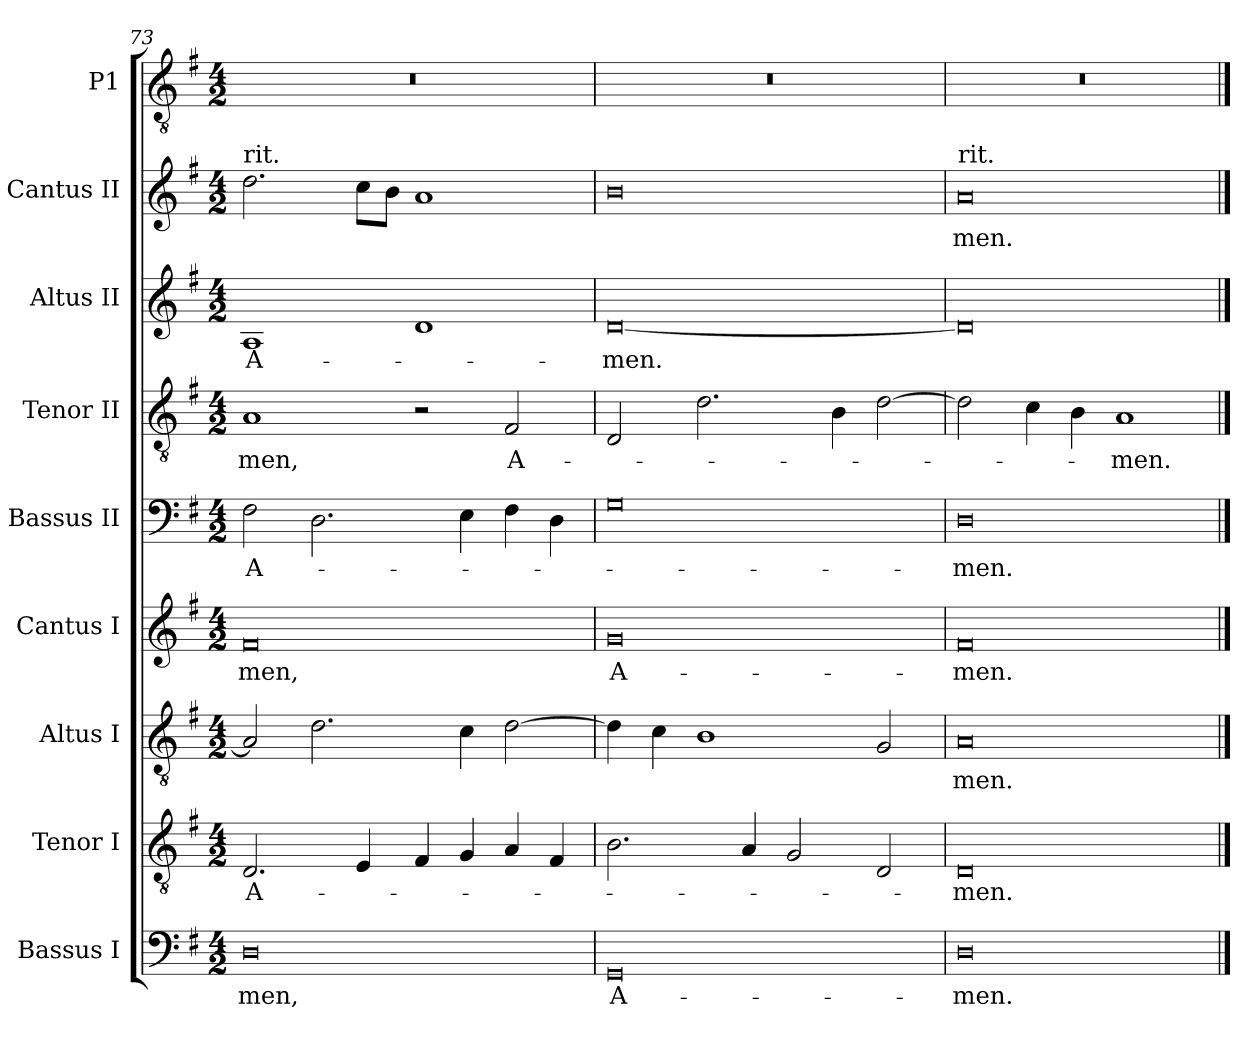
**kern	**text	**kern	**text	**kern	**text	**kern	**text	**kern	**text	**kern	**text	**kern	**text	**kern	**text	**kern
*part9	*part9	*part8	*part8	*part7	*part7	*part6	*part6	*part5	*part5	*part4	*part4	*part3	*part3	*part2	*part2	*part1
*staff9	*staff9	*staff8	*staff8	*staff7	*staff7	*staff6	*staff6	*staff5	*staff5	*staff4	*staff4	*staff3	*staff3	*staff2	*staff2	*staff1
*I"Bassus I	*	*I"Tenor I	*	*I"Altus I	*	*I"Cantus I	*	*I"Bassus II	*	*I"Tenor II	*	*I"Altus II	*	*I"Cantus II	*	*I"P1
*I'B.	*	*I'T.	*	*I'A.	*	*I'C.	*	*I'B.	*	*I'T.	*	*I'A.	*	*I'C.	*	*
!!LO:LB:g=z
*clefF4	*	*clefGv2	*	*clefGv2	*	*clefG2	*	*clefF4	*	*clefGv2	*	*clefG2	*	*clefG2	*	*clefGv2
*	*	*ITrd7c12	*	*ITrd7c12	*	*	*	*	*	*ITrd7c12	*	*	*	*	*	*ITrd7c12
*k[f#]	*	*k[f#]	*	*k[f#]	*	*k[f#]	*	*k[f#]	*	*k[f#]	*	*k[f#]	*	*k[f#]	*	*k[f#]
*G:	*	*G:	*	*G:	*	*G:	*	*G:	*	*G:	*	*G:	*	*G:	*	*G:
*M4/2	*	*M4/2	*	*M4/2	*	*M4/2	*	*M4/2	*	*M4/2	*	*M4/2	*	*M4/2	*	*M4/2
=73	=73	=73	=73	=73	=73	=73	=73	=73	=73	=73	=73	=73	=73	=73	=73	=73
!	!	!	!	!	!	!	!	!	!	!	!	!	!	!LO:TX:a:t=rit.	!	!
!	!LO:LY:b	!	!LO:LY:b	!	!	!	!LO:LY:b	!	!LO:LY:b	!	!LO:LY:b	!	!LO:LY:b	!	!	!LO:N:vis=1
0D	-men,	2.DD/	A-	2AA/]	.	0f#	-men,	2F#\	A-	1AA	-men,	1A	A-	2.dd\	.	0r
.	.	.	.	2.D\	.	.	.	2.D\	.	.	.	.	.	.	.	.
.	.	4EE/	.	.	.	.	.	.	.	.	.	.	.	8cc\L	.	.
.	.	.	.	.	.	.	.	.	.	.	.	.	.	8b\J	.	.
.	.	4FF#/	.	.	.	.	.	.	.	2r	.	1d	.	1a	.	.
.	.	4GG/	.	4C\	.	.	.	4E\	.	.	.	.	.	.	.	.
!	!	!	!	!	!	!	!	!	!	!	!LO:LY:b	!	!	!	!	!
.	.	4AA/	.	[>2D\	.	.	.	4F#\	.	2FF#/	A-	.	.	.	.	.
.	.	4FF#/	.	.	.	.	.	4D\	.	.	.	.	.	.	.	.
=74	=74	=74	=74	=74	=74	=74	=74	=74	=74	=74	=74	=74	=74	=74	=74	=74
!	!LO:LY:b	!	!	!	!	!	!LO:LY:b	!	!	!	!	!	!LO:LY:b	!	!	!LO:N:vis=1
0GG	A-	2.BB\	.	4D\]	.	0g	A-	0G	.	2DD/	.	[<0d	-men.	0b	.	0r
.	.	.	.	4C\	.	.	.	.	.	.	.	.	.	.	.	.
.	.	.	.	1BB	.	.	.	.	.	2.D\	.	.	.	.	.	.
.	.	4AA/	.	.	.	.	.	.	.	.	.	.	.	.	.	.
.	.	2GG/	.	.	.	.	.	.	.	.	.	.	.	.	.	.
.	.	.	.	.	.	.	.	.	.	4BB\	.	.	.	.	.	.
.	.	2DD/	.	2GG/	.	.	.	.	.	[>2D\	.	.	.	.	.	.
=75	=75	=75	=75	=75	=75	=75	=75	=75	=75	=75	=75	=75	=75	=75	=75	=75
!	!	!	!	!	!	!	!	!	!	!	!	!	!	!LO:TX:a:t=rit.	!	!
!	!LO:LY:b	!	!LO:LY:b	!	!LO:LY:b	!	!LO:LY:b	!	!LO:LY:b	!	!	!	!	!	!LO:LY:b	!LO:N:vis=1
0D	-men.	0DD	-men.	0AA	-men.	0f#	-men.	0D	-men.	2D\]	.	0d]	.	0a	-men.	0r
.	.	.	.	.	.	.	.	.	.	4C\	.	.	.	.	.	.
.	.	.	.	.	.	.	.	.	.	4BB\	.	.	.	.	.	.
!	!	!	!	!	!	!	!	!	!	!	!LO:LY:b	!	!	!	!	!
.	.	.	.	.	.	.	.	.	.	1AA	-men.	.	.	.	.	.
==	==	==	==	==	==	==	==	==	==	==	==	==	==	==	==	==
*-	*-	*-	*-	*-	*-	*-	*-	*-	*-	*-	*-	*-	*-	*-	*-	*-
